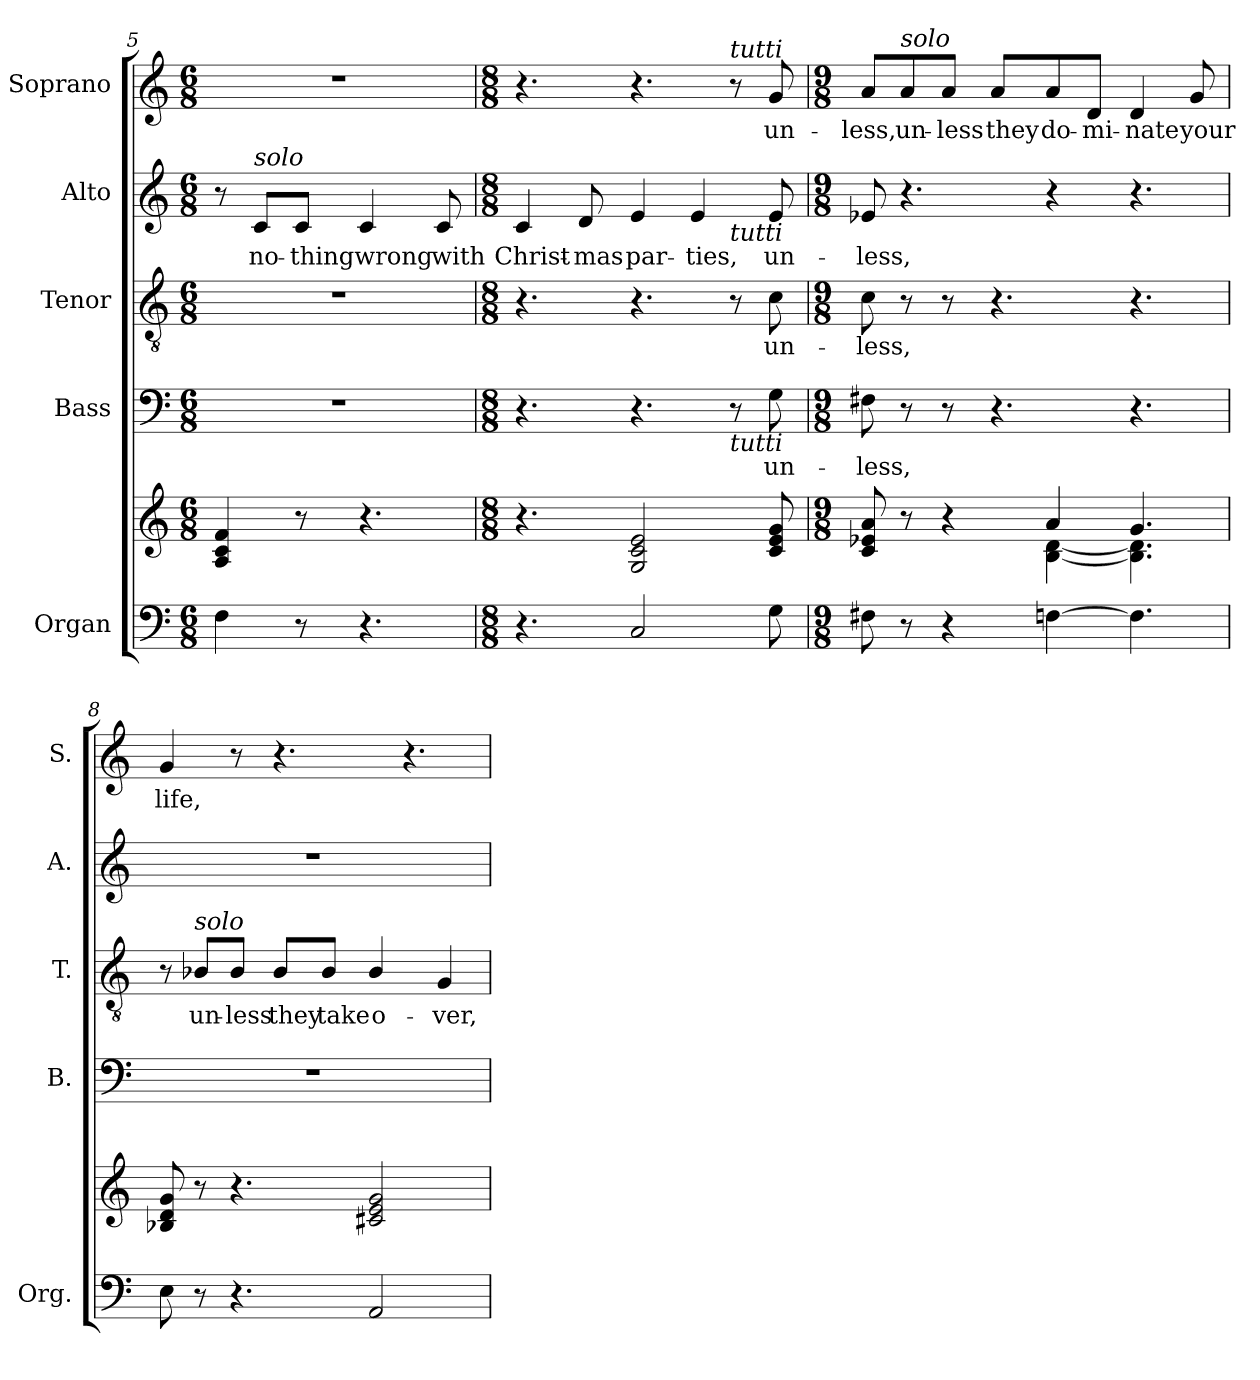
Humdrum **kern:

**kern	**kern	**kern	**text	**kern	**text	**kern	**text	**kern	**text
*part5	*part5	*part4	*part4	*part3	*part3	*part2	*part2	*part1	*part1
*staff6	*staff5	*staff4	*staff4	*staff3	*staff3	*staff2	*staff2	*staff1	*staff1
*I"Organ	*	*I"Bass	*	*I"Tenor	*	*I"Alto	*	*I"Soprano	*
*I'Org.	*	*I'B.	*	*I'T.	*	*I'A.	*	*I'S.	*
*clefF4	*clefG2	*clefF4	*	*clefGv2	*	*clefG2	*	*clefG2	*
*	*	*	*	*ITrd7c12	*	*	*	*	*
*k[]	*k[]	*k[]	*	*k[]	*	*k[]	*	*k[]	*
*C:	*C:	*C:	*	*C:	*	*C:	*	*C:	*
*M6/8	*M6/8	*M6/8	*	*M6/8	*	*M6/8	*	*M6/8	*
=5	=5	=5	=5	=5	=5	=5	=5	=5	=5
!	!	!LO:N:vis=1	!	!LO:N:vis=1	!	!	!	!LO:N:vis=1	!
4Fi\	4Ai/ 4ci 4fi	2.r	.	2.r	.	8r	.	2.r	.
!	!	!	!	!	!	!LO:TX:a:i:t=solo	!	!	!
!	!	!	!	!	!	!	!LO:LY:b:color=#000000	!	!
.	.	.	.	.	.	8ci/L	no-	.	.
!	!	!	!	!	!	!	!LO:LY:b:color=#000000	!	!
8r	8r	.	.	.	.	8ci/J	-thing	.	.
!	!	!	!	!	!	!	!LO:LY:b:color=#000000	!	!
4.r	4.r	.	.	.	.	4ci/	wrong	.	.
!	!	!	!	!	!	!	!LO:LY:b:color=#000000	!	!
.	.	.	.	.	.	8ci/	with	.	.
=6	=6	=6	=6	=6	=6	=6	=6	=6	=6
*M8/8	*M8/8	*M8/8	*	*M8/8	*	*M8/8	*	*M8/8	*
!	!	!	!	!	!	!	!LO:LY:b:color=#000000	!	!
*	*	*	*	*	*	*^	*	*	*
4.r	4.r	4.r	.	4.r	.	4ci/	2.ryy	Christ-	4.r	.
!	!	!	!	!	!	!	!	!LO:LY:b:color=#000000	!	!
.	.	.	.	.	.	8di/	.	-mas	.	.
!	!	!	!	!	!	!	!	!LO:LY:b:color=#000000	!	!
2Ci/	2Gi/ 2ci 2ei	4.r	.	4.r	.	4ei/	.	par-	4.r	.
!	!	!	!	!	!	!	!	!LO:LY:b:color=#000000	!	!
.	.	.	.	.	.	4ei/	.	-ties,	.	.
!	!	!	!	!	!	!	!	!	!LO:TX:a:i:t=tutti	!
!	!	!	!	!	!	!	!LO:TX:b:i:t=tutti	!	!	!
!	!	!LO:TX:b:i:t=tutti	!	!	!	!	!	!	!	!
.	.	8r	.	8r	.	.	4ryy	.	8r	.
!	!	!	!LO:LY:b:color=#000000	!	!	!	!	!	!	!
!	!	!	!	!	!LO:LY:b:color=#000000	!	!	!	!	!
!	!	!	!	!	!	!	!	!LO:LY:b:color=#000000	!	!
!	!	!	!	!	!	!	!	!	!	!LO:LY:b:color=#000000
8Gi\	8ci/ 8ei 8gi	8Gi\	un-	8Ci\	un-	8ei/	.	un-	8gi/	un-
*	*	*	*	*	*	*v	*v	*	*	*
!!LO:PB:g=z
=7	=7	=7	=7	=7	=7	=7	=7	=7	=7
*M9/8	*M9/8	*M9/8	*	*M9/8	*	*M9/8	*	*M9/8	*
*	*^	*	*	*	*	*	*	*	*
*	*	*	*	*	*	*	*^	*	*	*
!	!	!	!	!LO:LY:b:color=#000000	!	!	!	!	!	!	!
*	*	*	*	*	*	*	*v	*v	*	*	*
*	*	*	*	*	*	*	*^	*	*	*
!	!	!	!	!	!	!LO:LY:b:color=#000000	!	!	!	!	!
*	*	*	*	*	*	*	*v	*v	*	*	*
*	*	*	*	*	*	*	*^	*	*	*
!	!	!	!	!	!	!	!	!	!LO:LY:b:color=#000000	!	!
*	*	*	*	*	*	*	*v	*v	*	*	*
*	*	*	*	*	*	*	*^	*	*	*
!	!	!	!	!	!	!	!	!	!	!	!LO:LY:b:color=#000000
*	*	*	*	*	*	*	*v	*v	*	*	*
8F#Xi\	8ci/ 8e-Xi 8ai	4.ryy	8F#Xi\	-less,	8Ci\	-less,	8e-Xi/	-less,	8ai/L	-less,
!	!	!	!	!	!	!	!	!	!LO:TX:a:i:t=solo	!
!	!	!	!	!	!	!	!	!	!	!LO:LY:b:color=#000000
8r	8r	.	8r	.	8r	.	4.r	.	8ai/	un-
!	!	!	!	!	!	!	!	!	!	!LO:LY:b:color=#000000
4r	4r	.	8r	.	8r	.	.	.	8ai/J	-less
!	!	!	!	!	!	!	!	!	!	!LO:LY:b:color=#000000
.	.	8ryy	4.r	.	4.r	.	.	.	8ai/L	they
!	!	!	!	!	!	!	!	!	!	!LO:LY:b:color=#000000
[4Fni\	4ai/	[4Bi\ [4di	.	.	.	.	4r	.	8ai/	do-
!	!	!	!	!	!	!	!	!	!	!LO:LY:b:color=#000000
.	.	.	.	.	.	.	.	.	8di/J	-mi-
!	!	!	!	!	!	!	!	!	!	!LO:LY:b:color=#000000
4.Fi\]	4.gi/	4.Bi\] 4.di]	4.r	.	4.r	.	4.r	.	4di/	-nate
!	!	!	!	!	!	!	!	!	!	!LO:LY:b:color=#000000
.	.	.	.	.	.	.	.	.	8gi/	your
*	*v	*v	*	*	*	*	*	*	*	*
=8	=8	=8	=8	=8	=8	=8	=8	=8	=8
!	!	!LO:N:vis=1	!	!	!	!LO:N:vis=1	!	!	!
*	*	*	*	*^	*	*	*	*	*
!	!	!	!	!	!	!	!	!	!	!LO:LY:b:color=#000000
8Ei\	8B-Xi/ 8di 8gi	8%9r	.	8r	4ryy	.	8%9r	.	4gi/	life,
!	!	!	!	!LO:TX:a:i:t=solo	!	!	!	!	!	!
!	!	!	!	!	!	!LO:LY:b:color=#000000	!	!	!	!
8r	8r	.	.	8BB-Xi/L	.	un-	.	.	.	.
!	!	!	!	!	!	!LO:LY:b:color=#000000	!	!	!	!
4.r	4.r	.	.	8BB-i/J	2..ryy	-less	.	.	8r	.
!	!	!	!	!	!	!LO:LY:b:color=#000000	!	!	!	!
.	.	.	.	8BB-i/L	.	they	.	.	4.r	.
!	!	!	!	!	!	!LO:LY:b:color=#000000	!	!	!	!
.	.	.	.	8BB-i/J	.	take	.	.	.	.
!	!	!	!	!	!	!LO:LY:b:color=#000000	!	!	!	!
2AAi/	2c#Xi/ 2ei 2gi	.	.	4BB-i/	.	o-	.	.	.	.
.	.	.	.	.	.	.	.	.	4.r	.
!	!	!	!	!	!	!LO:LY:b:color=#000000	!	!	!	!
.	.	.	.	4GGi/	.	-ver,	.	.	.	.
*	*	*	*	*v	*v	*	*	*	*	*
=	=	=	=	=	=	=	=	=	=
*-	*-	*-	*-	*-	*-	*-	*-	*-	*-
